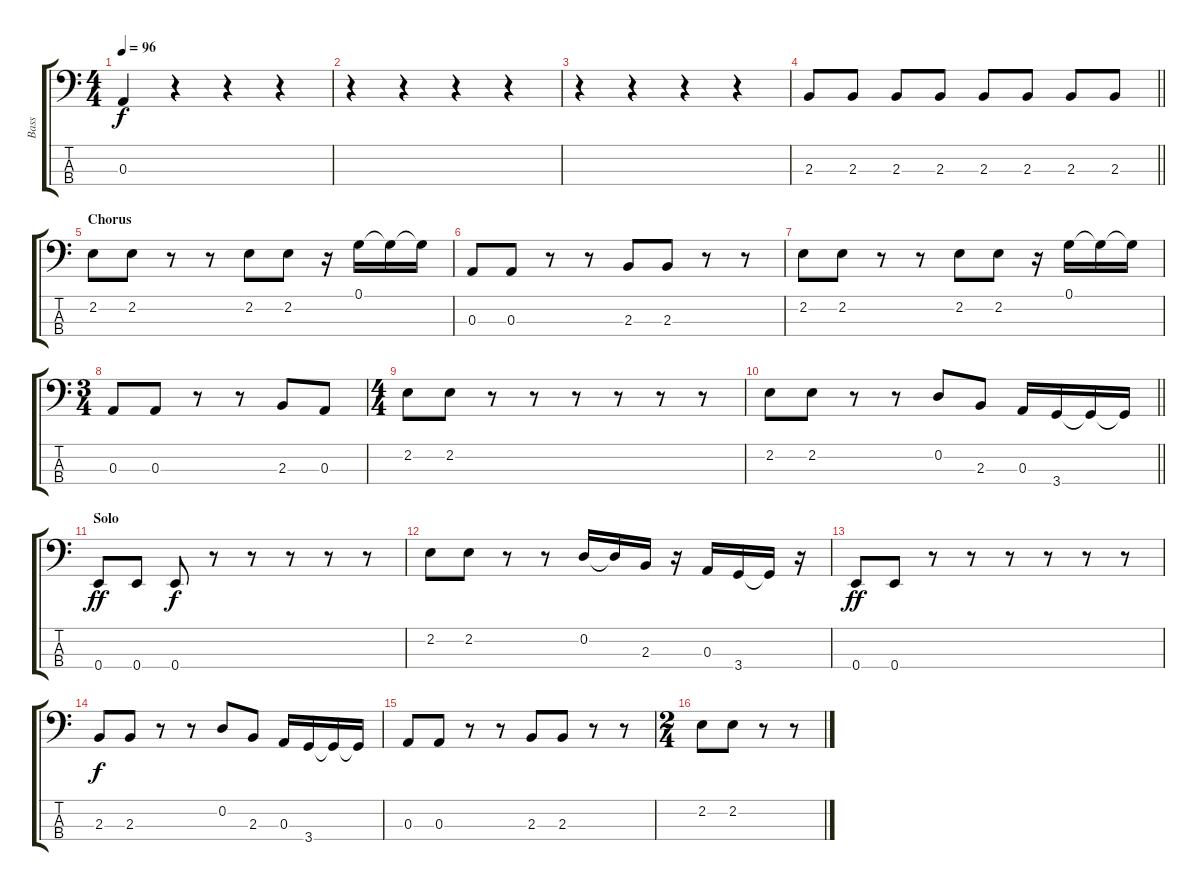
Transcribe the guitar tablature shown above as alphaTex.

\track ("Bass" "Bass") {solo instrument electricbassfinger}
\staff {score tabs}
\tuning (G2 D2 A1 E1) {hide}
\ts (4 4)
\tempo 96
\clef f4
\ks c
0.3{t}.4{dy f} r.4 r.4 r.4 |
r.4 r.4 r.4 r.4 |
r.4 r.4 r.4 r.4 |
\barLineRight lightlight
2.3.8 2.3.8 2.3.8 2.3.8 2.3.8 2.3.8 2.3.8 2.3.8 |
\section ("" "Chorus")
2.2.8 2.2.8 r.8 r.8 2.2.8 2.2.8 r.16 0.1.16 0.1{t}.16 0.1{t}.16 |
0.3.8 0.3.8 r.8 r.8 2.3.8 2.3.8 r.8 r.8 |
2.2.8 2.2.8 r.8 r.8 2.2.8 2.2.8 r.16 0.1.16 0.1{t}.16 0.1{t}.16 |
\ts (3 4)
0.3.8 0.3.8 r.8 r.8 2.3.8 0.3.8 |
\ts (4 4)
2.2.8 2.2.8 r.8 r.8 r.8 r.8 r.8 r.8 |
\barLineRight lightlight
2.2.8 2.2.8 r.8 r.8 0.2.8 2.3.8 0.3.16 3.4.16 3.4{t}.16 3.4{t}.16 |
\section ("" "Solo")
0.4.8{dy ff} 0.4.8 0.4.8{dy f} r.8 r.8 r.8 r.8 r.8 |
2.2.8 2.2.8 r.8 r.8 0.2.16 0.2{t}.16 2.3.16 r.16 0.3.16 3.4.16 3.4{t}.16 r.16 |
0.4.8{dy ff} 0.4.8 r.8 r.8 r.8 r.8 r.8 r.8 |
2.3.8{dy f} 2.3.8 r.8 r.8 0.2.8 2.3.8 0.3.16 3.4.16 3.4{t}.16 3.4{t}.16 |
0.3.8 0.3.8 r.8 r.8 2.3.8 2.3.8 r.8 r.8 |
\ts (2 4)
2.2.8 2.2.8 r.8 r.8
